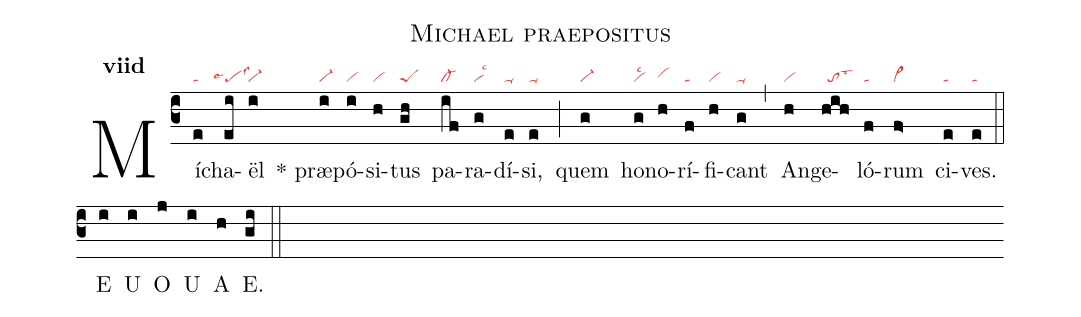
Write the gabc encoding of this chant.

name:Michael praepositus;
office-part:an;
mode:7d;
nabc-lines:1;
%%
initial-style: 1;
name:Michael praepositus;
mode: 7;
office-part: Antiphona;
annotation: Ant.;
annotation: vii d;
nabc-lines:1;
%%
(c3) Mí(e|ta)cha(ei|```pelse4lss3)ël(i|vi-) <sp>*</sp> præ(i|vi-)pó(i|vi)si(h|vi)tus(gh|peS) pa(if|cl-)ra(g|vilsc3)dí(e|ta-)si,(e|ta-) (;) quem(g|vi-) ho(g|vilsc2)no(h|vihh)rí(f|ta)fi(h|vi)cant(g|ta-) (,) An(h|vi)ge(hih|//tolst3)ló(f|ta)rum(f>|vi>) ci(e|ta)ves.(e|ta) (::)
<eu>E(i) U(i) O(j) U(i) A(h) E.(gi) </eu>(::)
